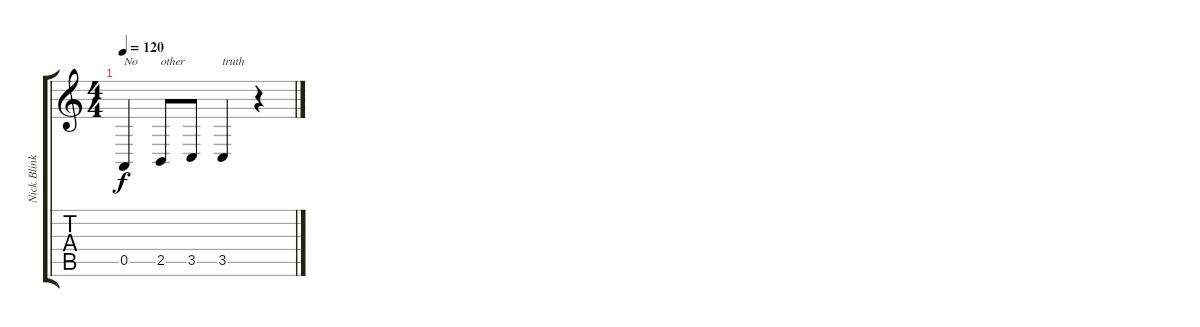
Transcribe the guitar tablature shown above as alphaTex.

\track ("Nick Blinko (Vocals)" "Nick Blink") {instrument lead2sawtooth}
\staff {score tabs}
\tuning (E4 B3 G3 D3 A2 E2) {hide}
\ts (4 4)
\tempo 120
\clef g2
\ks c
0.5.4{txt "No" dy f} 2.5.8{txt "other"} 3.5.8 3.5.4{txt "truth"} r.4
